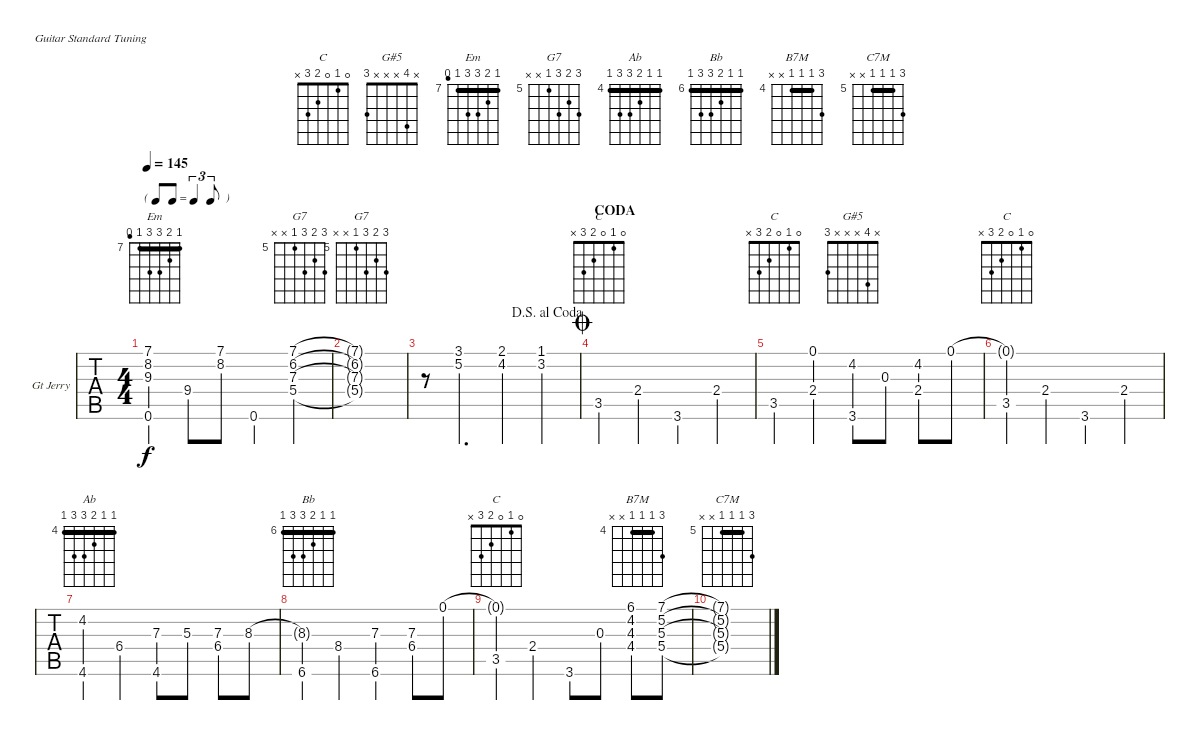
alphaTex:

\defaultSystemsLayout 4
\bracketExtendMode nobrackets
\firstSystemTrackNameOrientation horizontal
\otherSystemsTrackNameOrientation horizontal
\chordDiagramsInScore
\track ("Guitar Jerry" "Gt Jerry") {instrument acousticguitarsteel}
\staff {tabs}
\tuning (E4 B3 G3 D3 A2 E2)
\chord ("C" 0 1 0 2 3 x)
\chord ("G#5" x 4 x x x 3)
\chord ("Em" 7 8 9 9 7 6) {firstfret 7 barre 7}
\chord ("G7" 7 6 7 5 x x) {firstfret 5}
\chord ("Ab" 4 4 5 6 6 4) {firstfret 4 barre (4 4)}
\chord ("Bb" 6 6 7 8 8 6) {firstfret 6 barre (6 6)}
\chord ("B7M" 6 4 4 4 x x) {firstfret 4 barre (4 4)}
\chord ("C7M" 7 5 5 5 x x) {firstfret 5 barre (5 5)}
\ts (4 4)
\tf triplet8th
\tempo 145
\clef g2
\ks c
(0.6 9.3 8.2 7.1).4{ch "Em" dy f} 9.4.8 (8.2 7.1).8 0.6.4 (5.4 7.3 6.2 7.1).4{ch "G7"} |
(5.4{t} 7.3{t} 6.2{t} 7.1{t}).1{ch "G7"} |
\jump dalsegnoalcoda
r.8 (5.2 3.1).4{d} (4.2 2.1).4 (3.2 1.1).4 |
\section ("" "CODA")
\jump coda
3.5.4{ch "C"} 2.4.4 3.6.4 2.4.4 |
3.5.4{ch "C"} (0.1 2.4).4 (3.6 4.2).8{ch "G#5"} 0.3.8 (2.4 4.2).8 0.1.8 |
(0.1{t} 3.5).4{ch "C"} 2.4.4 3.6.4 2.4.4 |
(4.6 4.2).4{ch "Ab"} 6.4.4 (4.6 7.3).8 5.3.8 (7.3 6.4).8 8.3.8 |
(8.3{t} 6.6).4{ch "Bb"} 8.4.4 (6.6 7.3).4 (6.4 7.3).8 0.1.8 |
(0.1{t} 3.5).4{ch "C"} 2.4.4 3.6.8 0.3.8 (4.4 4.3 4.2 6.1).8{ch "B7M"} (5.4 5.3 5.2 7.1).8 |
(5.4{t} 5.3{t} 5.2{t} 7.1{t}).1{ch "C7M"}
